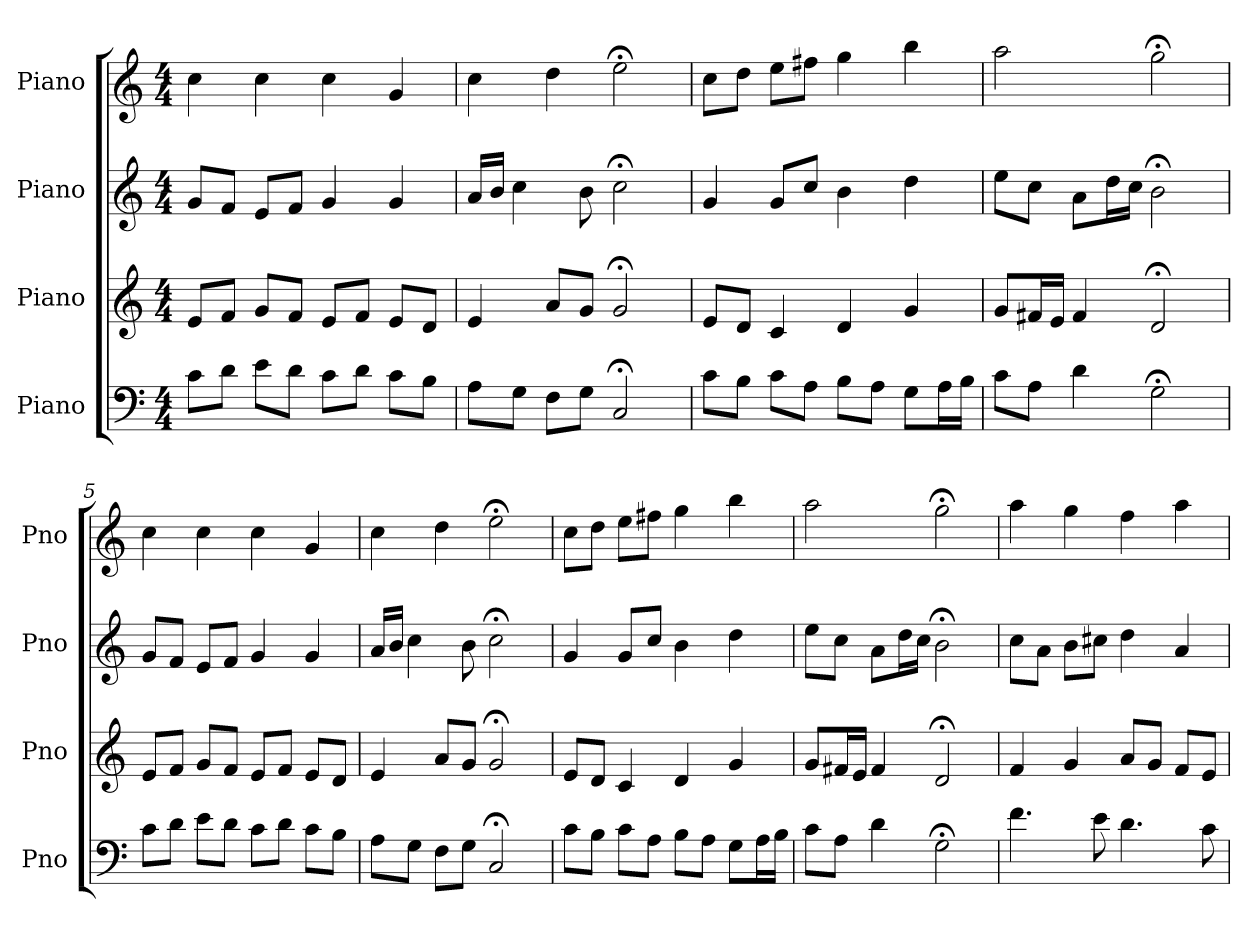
**kern	**kern	**kern	**kern
*part4	*part3	*part2	*part1
*staff4	*staff3	*staff2	*staff1
*I"Piano	*I"Piano	*I"Piano	*I"Piano
*I'Pno	*I'Pno	*I'Pno	*I'Pno
*clefF4	*clefG2	*clefG2	*clefG2
*k[]	*k[]	*k[]	*k[]
*M4/4	*M4/4	*M4/4	*M4/4
=1	=1	=1	=1
8c\L	8e/L	8g/L	4cc\
8d\J	8f/J	8f/J	.
8e\L	8g/L	8e/L	4cc\
8d\J	8f/J	8f/J	.
8c\L	8e/L	4g/	4cc\
8d\J	8f/J	.	.
8c\L	8e/L	4g/	4g/
8B\J	8d/J	.	.
=2	=2	=2	=2
8A\L	4e/	16a/LL	4cc\
.	.	16b/JJ	.
8G\J	.	4cc\	.
8F\L	8a/L	.	4dd\
8G\J	8g/J	8b\	.
2C;</	2g;</	2cc;<\	2ee;<\
=3	=3	=3	=3
8c\L	8e/L	4g/	8cc\L
8B\J	8d/J	.	8dd\J
8c\L	4c/	8g/L	8ee\L
8A\J	.	8cc/J	8ff#X\J
8B\L	4d/	4b\	4gg\
8A\J	.	.	.
8G\L	4g/	4dd\	4bb\
16A\L	.	.	.
16B\JJ	.	.	.
=4	=4	=4	=4
8c\L	8g/L	8ee\L	2aa\
8A\J	16f#X/L	8cc\J	.
.	16e/JJ	.	.
4d\	4f#/	8a\L	.
.	.	16dd\L	.
.	.	16cc\JJ	.
2G;<\	2d;</	2b;<\	2gg;<\
=5	=5	=5	=5
8c\L	8e/L	8g/L	4cc\
8d\J	8f/J	8f/J	.
8e\L	8g/L	8e/L	4cc\
8d\J	8f/J	8f/J	.
8c\L	8e/L	4g/	4cc\
8d\J	8f/J	.	.
8c\L	8e/L	4g/	4g/
8B\J	8d/J	.	.
=6	=6	=6	=6
8A\L	4e/	16a/LL	4cc\
.	.	16b/JJ	.
8G\J	.	4cc\	.
8F\L	8a/L	.	4dd\
8G\J	8g/J	8b\	.
2C;</	2g;</	2cc;<\	2ee;<\
=7	=7	=7	=7
8c\L	8e/L	4g/	8cc\L
8B\J	8d/J	.	8dd\J
8c\L	4c/	8g/L	8ee\L
8A\J	.	8cc/J	8ff#X\J
8B\L	4d/	4b\	4gg\
8A\J	.	.	.
8G\L	4g/	4dd\	4bb\
16A\L	.	.	.
16B\JJ	.	.	.
=8	=8	=8	=8
8c\L	8g/L	8ee\L	2aa\
8A\J	16f#X/L	8cc\J	.
.	16e/JJ	.	.
4d\	4f#/	8a\L	.
.	.	16dd\L	.
.	.	16cc\JJ	.
2G;<\	2d;</	2b;<\	2gg;<\
=9	=9	=9	=9
4.f\	4f/	8cc\L	4aa\
.	.	8a\J	.
.	4g/	8b\L	4gg\
8e\	.	8cc#X\J	.
4.d\	8a/L	4dd\	4ff\
.	8g/J	.	.
.	8f/L	4a/	4aa\
8c\	8e/J	.	.
=	=	=	=
*-	*-	*-	*-
